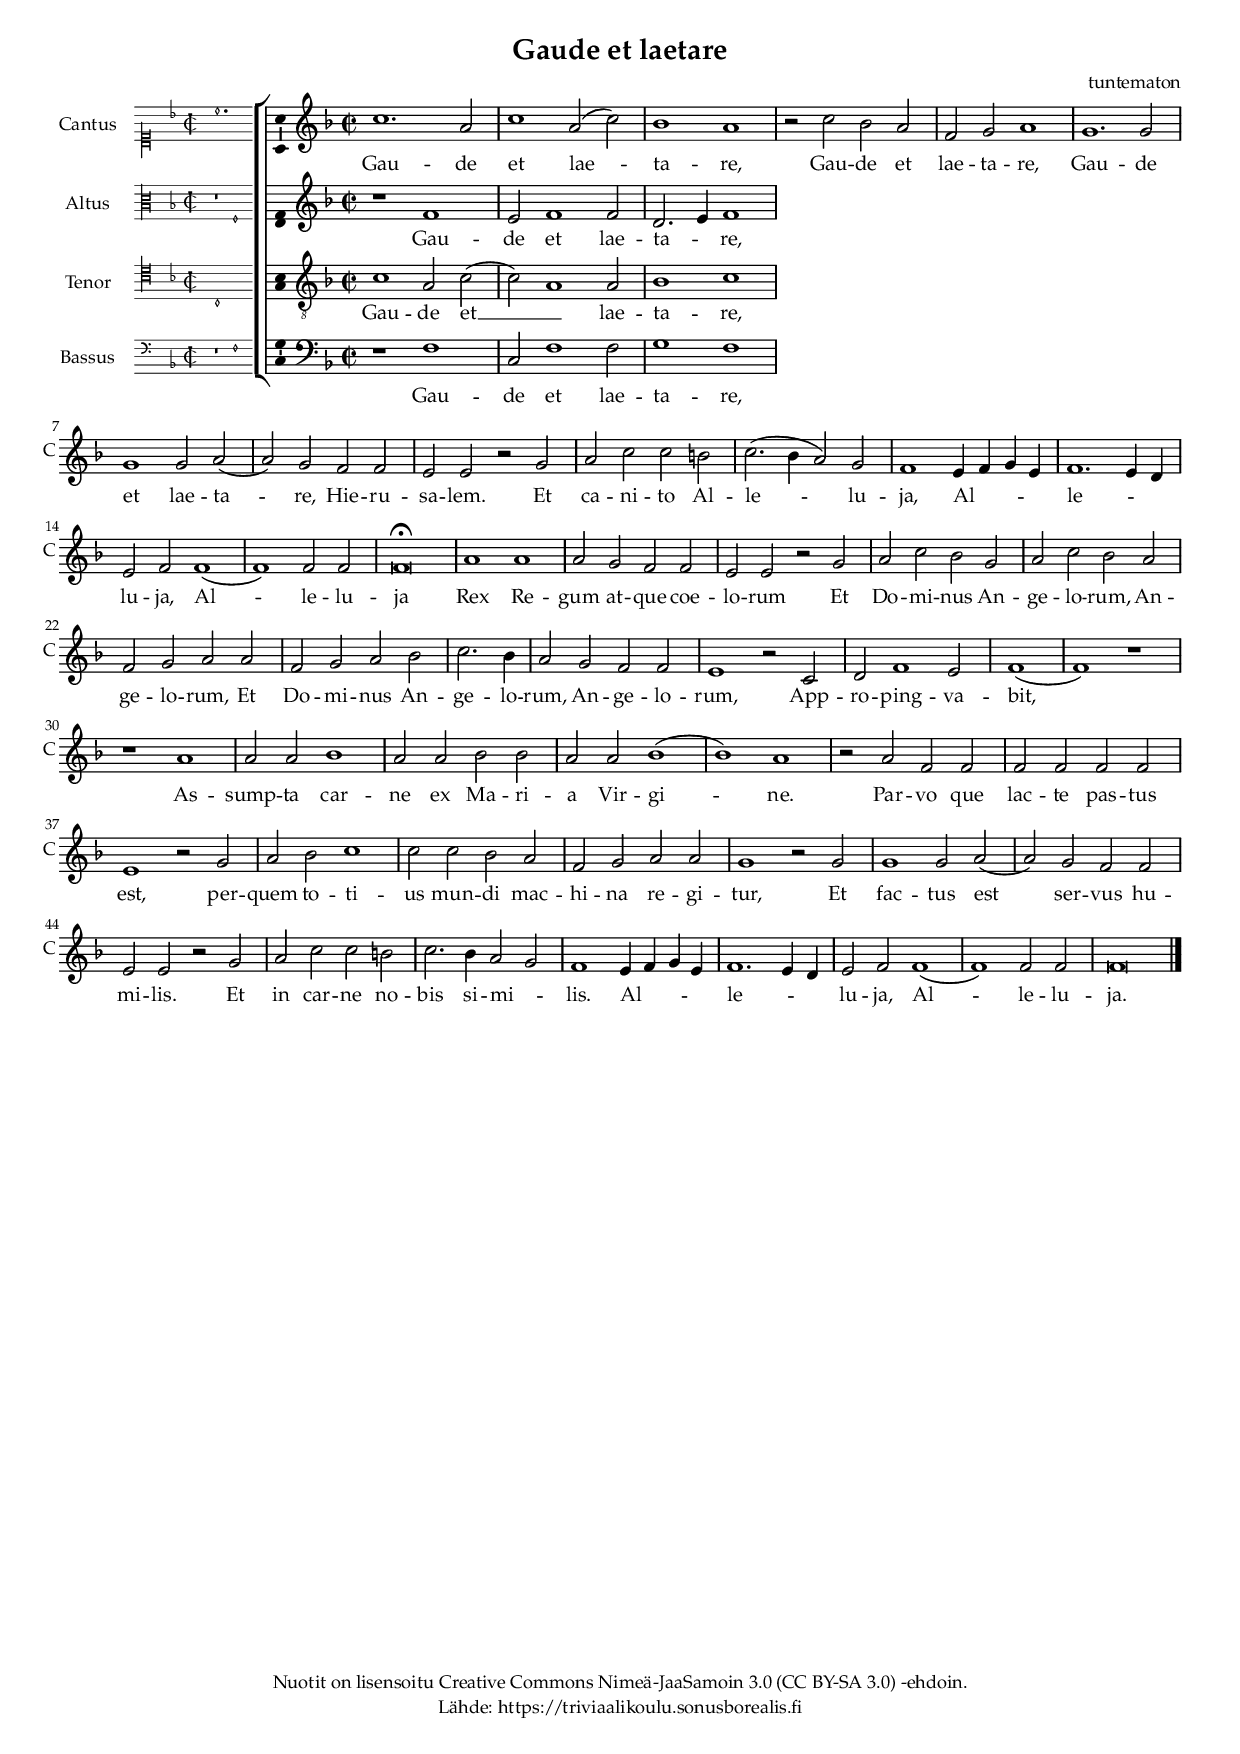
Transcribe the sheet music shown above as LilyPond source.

\version "2.19.80"
\include "suomi.ly"

#(set-global-staff-size 16)

global = {
%  \numericTimeSignature
  \time 2/2
%	\set Timing.measureLength = #(ly:make-moment 4/2)
%  \autoBeamOff
  \key f \major
  \set Staff.midiInstrument = #"voice oohs"
}


SopranoMusic = \relative c'' {
	\set Staff.instrumentName = #"Cantus"
	\set Staff.shortInstrumentName = "C"

	\incipit { \clef "mensural-c1" \key f \major \time 2/2 c''1. }

  \set Timing.measureLength = #(ly:make-moment 4/2)
	c1. a2 | c1 a2( c) | b1 a | r2 c b a | f g a1 |
  g1. g2 | g1 g2 a( | a) g f f | e e r g | a c c h |
  c2.( b4 a2) g | f1 e4 f g e | f1. e4 d | e2 f f1( | f) f2 f2 | f\breve\fermata |
% 2
  a1 a | a2 g f f | e e r g | a c b g |
  a c b a | f g a a | f g a b |
  \set Timing.measureLength = #(ly:make-moment 2/2)
  c2. b4 |
  \set Timing.measureLength = #(ly:make-moment 4/2)
  a2 g f f | e1 r2 c | d f1 e2 |
  \set Timing.measureLength = #(ly:make-moment 2/2)
  f1( |
  \set Timing.measureLength = #(ly:make-moment 4/2)
  f) r | r a | a2 a b1 | a2 a b b | a a b1( | b) a |
% 3
  r2 a f f | f f f f | e1 r2 g | a b c1 |
  c2 c b a | f g a a | g1 r2 g | g1 g2 a( | a) g f f | e e r g |
  a c c h | c2. b4 a2 g | f1  e4 f g e | f1. e4 d | e2 f f1( |
  f) f2 f | f\breve \bar "|."
}

stanzaOneLyrics = \lyricmode {
	Gau -- de et lae -- ta -- re, Gau -- de et lae -- ta -- re,
  Gau -- de et lae -- ta -- re, Hie -- ru -- sa -- lem.
  Et ca -- ni -- to Al -- le -- lu -- ja,
  Al -- _ _ _ le -- _ _  lu -- ja, Al -- le -- lu -- ja

  Rex Re -- gum at -- que coe -- lo -- rum
  Et Do -- mi -- nus An -- ge -- lo -- rum,
  An -- ge -- lo -- rum,
  Et Do -- mi -- nus An -- ge -- lo -- rum,
  An -- ge -- lo -- rum,
  App -- ro -- ping -- va -- bit,
  As -- sump -- ta car -- ne ex Ma -- ri -- a Vir -- gi -- ne.
  Par -- vo que lac -- te pas -- tus est,
  per -- quem to -- ti -- us mun -- di
  mac -- hi -- na re -- gi -- tur,

  Et fac -- tus est ser -- vus hu -- mi -- lis.
  Et in car -- ne no -- bis si -- mi -- _ lis.
  Al -- _ _ _ le -- _ _  lu -- ja,
  Al -- le -- lu -- ja.
}

stanzaOneLyricsTenore = \lyricmode {
	Gau -- de et __ _ lae -- ta -- re,
}

AltoMusic = \relative c' {
	\set Staff.instrumentName = #"Altus"
	\set Staff.shortInstrumentName = "A"

	\incipit { \clef "mensural-c3" \key f \major \time 2/2 r1 f }

  \set Timing.measureLength = #(ly:make-moment 4/2)
	r1 f | e2 f1 f2 |
  \omit Slur d2.( e4) f1 |
%  d\breve\fermata
}

TenoreMusic = \relative c' {
	\set Staff.instrumentName = #"Tenor"
	\set Staff.shortInstrumentName = "T"

	\incipit { \clef "mensural-c4" \key f \major \time 2/2 c1 }

	\clef "treble_8"
  \set Timing.measureLength = #(ly:make-moment 4/2)
	c1 a2 c( | c) a1 a2 | b1 c |
%  g\breve\fermata
}

BassMusic = \relative c {
	\set Staff.instrumentName = #"Bassus"
	\set Staff.shortInstrumentName = "B"

	\incipit { \clef "mensural-f" \key f \major \time 2/2 r1 f }

	\clef bass
  \set Timing.measureLength = #(ly:make-moment 4/2)
	r1 f | c2 f1 f2 | g1 f |
%  g,\breve\fermata
}


\header {
  title = "Gaude et laetare"
%  subtitle = ""
  composer = "tuntematon"
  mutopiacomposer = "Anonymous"
%  instrument = "Voice (SATB)"
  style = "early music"
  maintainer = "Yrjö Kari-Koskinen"
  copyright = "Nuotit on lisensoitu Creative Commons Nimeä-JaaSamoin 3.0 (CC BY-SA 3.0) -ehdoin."
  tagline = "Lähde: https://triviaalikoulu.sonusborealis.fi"
}

\paper {
    #(define fonts
        (make-pango-font-tree "Palatino"
                              "Nimbus Sans"
                              "Luxi Mono"
                              (/ staff-height pt 20)))
}


\score {
  \new ChoirStaff <<
    \new Staff <<
      \new Voice = "Soprano" {
		    \global
        \SopranoMusic
      }
     \new Lyrics \lyricsto "Soprano" {
       \stanzaOneLyrics
     }
    >>
    \new Staff <<
      \new Voice = "Alto" {
        \global
        \AltoMusic
      }
     \new Lyrics \lyricsto "Alto" {
       \stanzaOneLyrics
     }
    >>
    \new Staff <<
      \new Voice = "Tenore" {
        \global
        \TenoreMusic
      }
      \new Lyrics \lyricsto "Tenore" {
       \stanzaOneLyricsTenore
      }
    >>
    \new Staff <<
      \new Voice = "Bass" {
        \global
        \BassMusic
      }
      \new Lyrics \lyricsto "Bass" {
       \stanzaOneLyrics
      }
    >>
  >>
  \layout {
    \context {
      \Voice
      \consists "Ambitus_engraver"
    }
    indent = 3.5\cm
    incipit-width = 2\cm
    \context {
     \Staff \RemoveEmptyStaves
   }
    \context {
     \Score
     \override VerticalAxisGroup.remove-first = ##t
    }
  }
}
